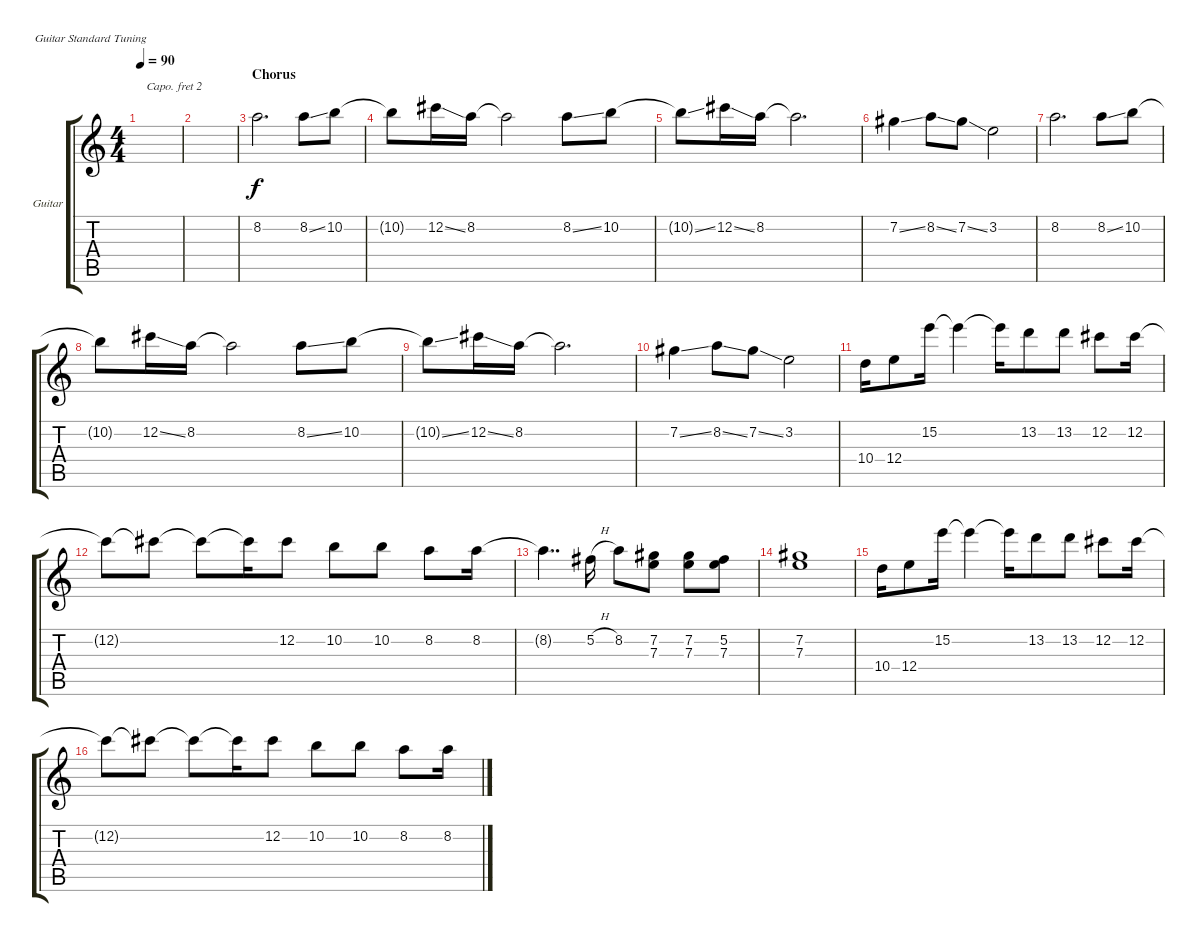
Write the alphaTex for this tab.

\defaultSystemsLayout 4
\bracketExtendMode groupsimilarinstruments
\firstSystemTrackNameOrientation horizontal
\otherSystemsTrackNameOrientation horizontal
\track ("Guitar" "Guitar") {instrument electricguitarclean}
\staff {score tabs}
\capo 2
\tuning (E4 B3 G3 D3 A2 E2)
\ts (4 4)
\tempo 90
\clef g2
\ks c
|
|
\section ("" "Chorus")
8.2.2{d} 8.2{ss}.8 10.2.8 |
10.2{t}.8 12.2{ss}.16 8.2.16 8.2{t}.2 8.2{ss}.8 10.2.8 |
10.2{ss t}.8 12.2{ss}.16 8.2.16 8.2{t}.2{d} |
7.2{ss}.4 8.2{ss}.8 7.2{ss}.8 3.2.2 |
8.2.2{d} 8.2{ss}.8 10.2.8 |
10.2{t}.8 12.2{ss}.16 8.2.16 8.2{t}.2 8.2{ss}.8 10.2.8 |
10.2{ss t}.8 12.2{ss}.16 8.2.16 8.2{t}.2{d} |
7.2{ss}.4 8.2{ss}.8 7.2{ss}.8 3.2.2 |
10.4.16 12.4.8 15.2.16 15.2{t}.4 15.2{t}.16 13.2.8 13.2.8 12.2.8 12.2.16 |
12.2{t}.8 12.2{t}.8 12.2{t}.8 12.2{t}.16 12.2.8 10.2.8 10.2.8 8.2.8 8.2.16 |
8.2{t}.4{dd} 5.2{h}.16 8.2.8 (7.3 7.2).8 (7.3 7.2).8 (7.3 5.2).8 |
(7.3 7.2).1 |
10.4.16 12.4.8 15.2.16 15.2{t}.4 15.2{t}.16 13.2.8 13.2.8 12.2.8 12.2.16 |
12.2{t}.8 12.2{t}.8 12.2{t}.8 12.2{t}.16 12.2.8 10.2.8 10.2.8 8.2.8 8.2.16
